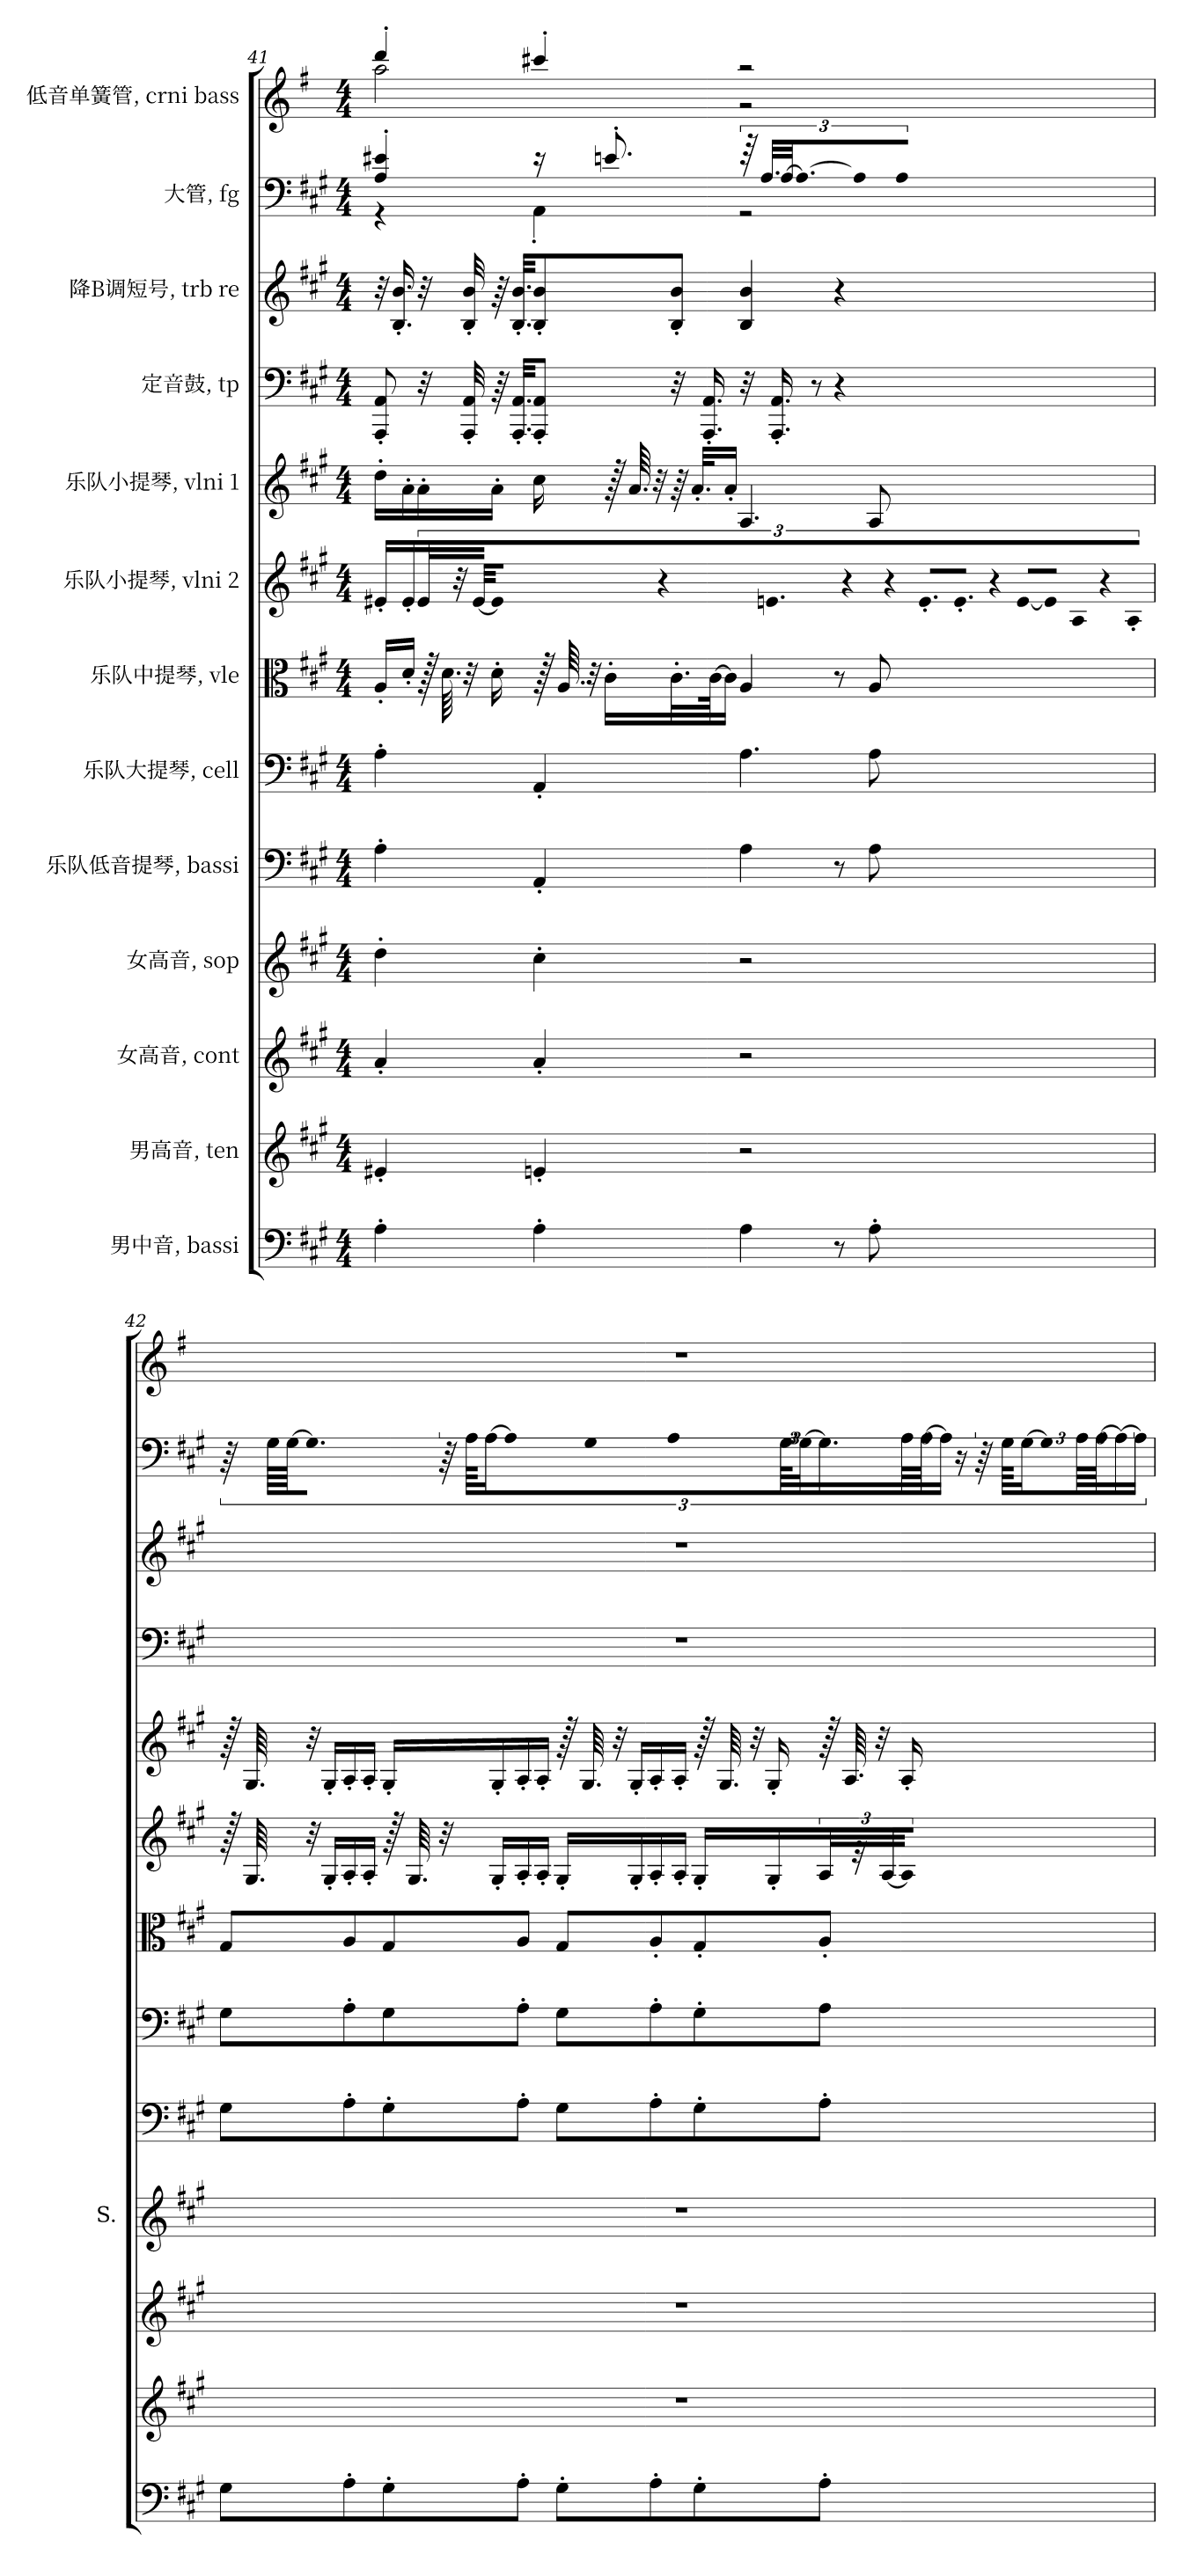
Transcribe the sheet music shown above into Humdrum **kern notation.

**kern	**kern	**kern	**kern	**kern	**kern	**kern	**kern	**kern	**kern	**kern	**kern	**kern
*part13	*part12	*part11	*part10	*part9	*part8	*part7	*part6	*part5	*part4	*part3	*part2	*part1
*staff13	*staff12	*staff11	*staff10	*staff9	*staff8	*staff7	*staff6	*staff5	*staff4	*staff3	*staff2	*staff1
*I"男中音, bassi	*I"男高音, ten	*I"女高音, cont	*I"女高音, sop	*I"乐队低音提琴, bassi	*I"乐队大提琴, cell	*I"乐队中提琴, vle	*I"乐队小提琴, vlni 2	*I"乐队小提琴, vlni 1	*I"定音鼓, tp	*I"降B调短号, trb re	*I"大管, fg	*I"低音单簧管, crni bass
*	*	*	*I'S.	*	*	*	*	*	*	*	*	*
!!LO:PB:g=z
*clefF4	*clefG2	*clefG2	*clefG2	*clefF4	*clefF4	*clefC3	*clefG2	*clefG2	*clefF4	*clefG2	*clefF4	*clefG2
*	*	*	*	*ITrd7c12	*	*	*	*	*	*ITrd1c2	*	*ITrd8c14
*k[f#c#g#]	*k[f#c#g#]	*k[f#c#g#]	*k[f#c#g#]	*k[f#c#g#]	*k[f#c#g#]	*k[f#c#g#]	*k[f#c#g#]	*k[f#c#g#]	*k[f#c#g#]	*k[f#]	*k[f#c#g#]	*k[f#]
*M4/4	*M4/4	*M4/4	*M4/4	*M4/4	*M4/4	*M4/4	*M4/4	*M4/4	*M4/4	*M4/4	*M4/4	*M4/4
=41	=41	=41	=41	=41	=41	=41	=41	=41	=41	=41	=41	=41
*	*	*	*	*	*	*	*	*	*	*	*^	*^
4A'\	4e#X'/	4a'/	4dd'\	4AA'\	4A'\	16A'/LL	16e#X'/LL	16dd'\LL	8AAA/' 8AA/'	32r	4A/' 4e#X/'	4r	4dd'/	2a\
.	.	.	.	.	.	.	.	.	.	16.A/' 16.a/'	.	.	.	.
.	.	.	.	.	.	16d'/JJ	16e#'/	16a'\	.	.	.	.	.	.
.	.	.	.	.	.	128r	48e#/JJk	16a'\	32r	32r	.	.	.	.
.	.	.	.	.	.	64.d\	.	.	.	.	.	.	.	.
.	.	.	.	.	.	.	48r	.	.	.	.	.	.	.
.	.	.	.	.	.	32r	.	.	32AAA/' 32AA/'	32A/' 32a/'	.	.	.	.
.	.	.	.	.	.	.	[48e#/KLL	.	.	.	.	.	.	.
.	.	.	.	.	.	16d'\	16e#/JJ]	16a'\JJ	64r	64r	.	.	.	.
.	.	.	.	.	.	.	.	.	32.AAA/' 32.AA/'KKL	32.A/' 32.a/'KKL	.	.	.	.
4A'\	4en'/	4a'/	4cc#'\	4AAA'/	4AA'/	128r	128r	16cc#\	8AAA/' 8AA/'J	8A/' 8a/'	16r	4AA'\	4cc#X'/	.
.	.	.	.	.	.	64.A/	64.en/	.	.	.	.	.	.	.
.	.	.	.	.	.	32r	32r	.	.	.	.	.	.	.
.	.	.	.	.	.	16c#'\LL	64r	128r	.	.	8.en'/	.	.	.
.	.	.	.	.	.	.	.	64.a/	.	.	.	.	.	.
.	.	.	.	.	.	.	32.e'/LLL	.	.	.	.	.	.	.
.	.	.	.	.	.	.	.	32r	.	.	.	.	.	.
.	.	.	.	.	.	32.c#'\L	32.e'/JJJ	64r	32r	8A/' 8a/'J	.	.	.	.
.	.	.	.	.	.	.	.	32.a'/KLL	.	.	.	.	.	.
.	.	.	.	.	.	.	.	.	16.AAA/' 16.AA/'	.	.	.	.	.
.	.	.	.	.	.	[64c#\JK	128r	.	.	.	.	.	.	.
.	.	.	.	.	.	.	[128e/KKKLL	.	.	.	.	.	.	.
.	.	.	.	.	.	16c#\JJ]	16e/JJ]	16a'/JJ	.	.	.	.	.	.
4A\	2r	2r	2r	4AA\	4.A\	4A/	4A/	4.A/	32r	4A/ 4a/	96r	2r	2r	2r
.	.	.	.	.	.	.	.	.	.	.	48.A/LLL	.	.	.
.	.	.	.	.	.	.	.	.	16.AAA/' 16.AA/'	.	.	.	.	.
.	.	.	.	.	.	.	.	.	.	.	[48A/JJ	.	.	.
.	.	.	.	.	.	.	.	.	.	.	8.A/_	.	.	.
.	.	.	.	.	.	.	.	.	8r	.	.	.	.	.
8r	.	.	.	8r	.	8r	8r	.	4r	4r	8A/]	.	.	.
8A'\	.	.	.	8AA\	8A\	8A/	8A'/	8A/	.	.	8A/J	.	.	.
*	*	*	*	*	*	*	*	*	*	*	*v	*v	*	*
*	*	*	*	*	*	*	*	*	*	*	*	*v	*v
!!LO:PB:g=z
=42	=42	=42	=42	=42	=42	=42	=42	=42	=42	=42	=42	=42
8G#\L	1r	1r	1r	8GG#\L	8G#\L	8G#/L	128r	128r	1r	1r	96r	1r
.	.	.	.	.	.	.	64.G#/	64.G#/	.	.	.	.
.	.	.	.	.	.	.	.	.	.	.	96G#\LLLL	.
.	.	.	.	.	.	.	.	.	.	.	[96G#\JJ	.
.	.	.	.	.	.	.	32r	32r	.	.	16.G#\JJ]	.
.	.	.	.	.	.	.	16G#'/LL	16G#'/LL	.	.	.	.
8A'\	.	.	.	8AA'\	8A'\	8A/	16A'/	16A'/	.	.	96r	.
.	.	.	.	.	.	.	.	.	.	.	96A\KKLL	.
.	.	.	.	.	.	.	.	.	.	.	[24A\	.
.	.	.	.	.	.	.	16A'/JJ	16A'/JJ	.	.	16A\J]	.
8G#'\	.	.	.	8GG#'\	8G#\	8G#/	128r	16G#'/LL	.	.	8G#\	.
.	.	.	.	.	.	.	64.G#/	.	.	.	.	.
.	.	.	.	.	.	.	32r	.	.	.	.	.
.	.	.	.	.	.	.	16G#'/LL	16G#'/	.	.	.	.
8A'\J	.	.	.	8AA'\J	8A'\J	8A/J	16A'/	16A'/	.	.	8A\	.
.	.	.	.	.	.	.	16A'/JJ	16A'/JJ	.	.	.	.
*	*	*	*	*	*	*	*	*	*	*	*Xbrackettup	*
8G#'\L	.	.	.	8GG#\L	8G#\L	8G#/L	16G#'/LL	128r	.	.	96G#\KLL	.
.	.	.	.	.	.	.	.	64.G#/	.	.	.	.
.	.	.	.	.	.	.	.	.	.	.	[48G#\J	.
.	.	.	.	.	.	.	.	32r	.	.	16.G#\]	.
.	.	.	.	.	.	.	16G#'/	16G#'/LL	.	.	.	.
8A'\	.	.	.	8AA'\	8A'\	8A'/	16A'/	16A'/	.	.	96A\LL	.
.	.	.	.	.	.	.	.	.	.	.	[96A\JJ	.
.	.	.	.	.	.	.	.	.	.	.	24A\JJ]	.
.	.	.	.	.	.	.	16A'/JJ	16A'/JJ	.	.	16r	.
*	*	*	*	*	*	*	*	*	*	*	*brackettup	*
8G#'\	.	.	.	8GG#'\	8G#'\	8G#'/	16G#'/LL	128r	.	.	96r	.
.	.	.	.	.	.	.	.	64.G#/	.	.	.	.
.	.	.	.	.	.	.	.	.	.	.	96G#\KKLL	.
.	.	.	.	.	.	.	.	.	.	.	[24G#\	.
.	.	.	.	.	.	.	.	32r	.	.	.	.
.	.	.	.	.	.	.	16G#'/	16G#'/	.	.	16G#\]	.
*	*	*	*	*	*	*	*	*	*	*	*Xbrackettup	*
8A'\J	.	.	.	8AA'\J	8A\J	8A'/J	48A/JJk	128r	.	.	96A\LL	.
.	.	.	.	.	.	.	.	64.A/	.	.	.	.
.	.	.	.	.	.	.	.	.	.	.	[96A\JJ	.
.	.	.	.	.	.	.	48r	.	.	.	24A\_	.
.	.	.	.	.	.	.	.	32r	.	.	.	.
.	.	.	.	.	.	.	[48A/KLL	.	.	.	.	.
.	.	.	.	.	.	.	16A/JJ]	16A'/	.	.	16A\JJ]	.
=	=	=	=	=	=	=	=	=	=	=	=	=
*-	*-	*-	*-	*-	*-	*-	*-	*-	*-	*-	*-	*-
